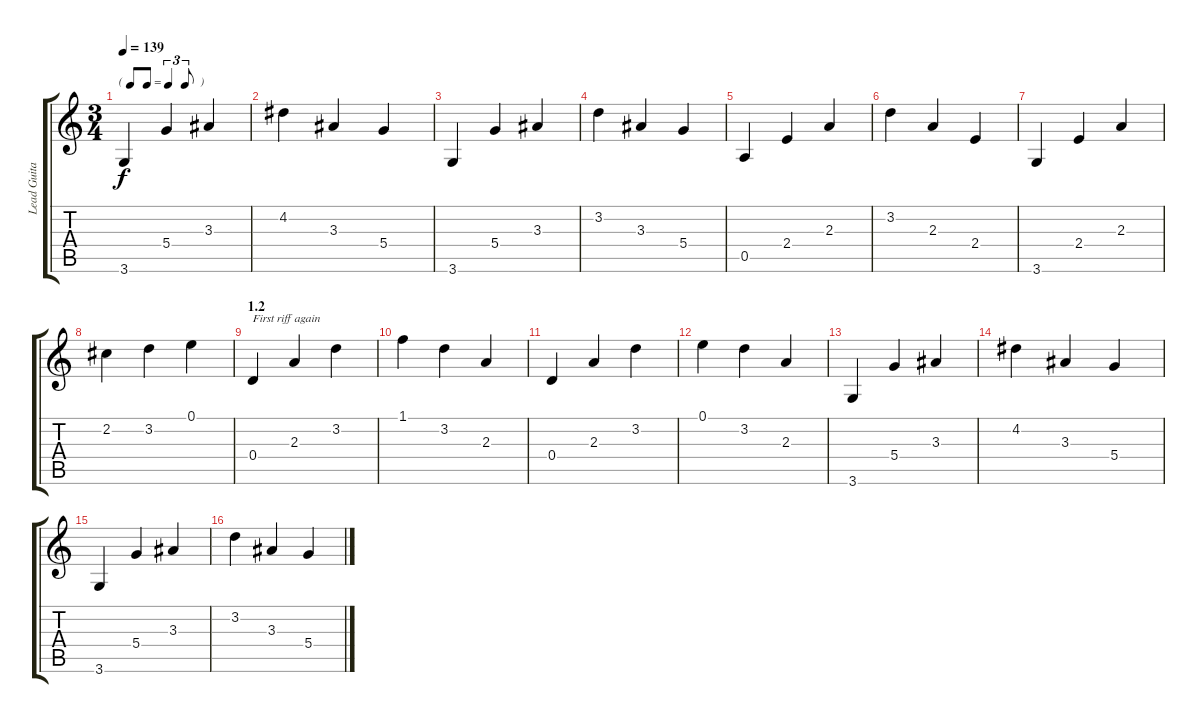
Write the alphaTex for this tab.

\track ("Lead Guitar" "Lead Guita") {instrument electricguitarjazz}
\staff {score tabs}
\tuning (E4 B3 G3 D3 A2 E2) {hide}
\ts (3 4)
\tf triplet8th
\tempo 139
\clef g2
\ks c
3.6.4{dy f} 5.4.4 3.3.4 |
4.2.4 3.3.4 5.4.4 |
3.6.4 5.4.4 3.3.4 |
3.2.4 3.3.4 5.4.4 |
0.5.4 2.4.4 2.3.4 |
3.2.4 2.3.4 2.4.4 |
3.6.4 2.4.4 2.3.4 |
2.2.4 3.2.4 0.1.4 |
\section ("" "1.2")
0.4.4{txt "First riff again"} 2.3.4 3.2.4 |
1.1.4 3.2.4 2.3.4 |
0.4.4 2.3.4 3.2.4 |
0.1.4 3.2.4 2.3.4 |
3.6.4 5.4.4 3.3.4 |
4.2.4 3.3.4 5.4.4 |
3.6.4 5.4.4 3.3.4 |
3.2.4 3.3.4 5.4.4
